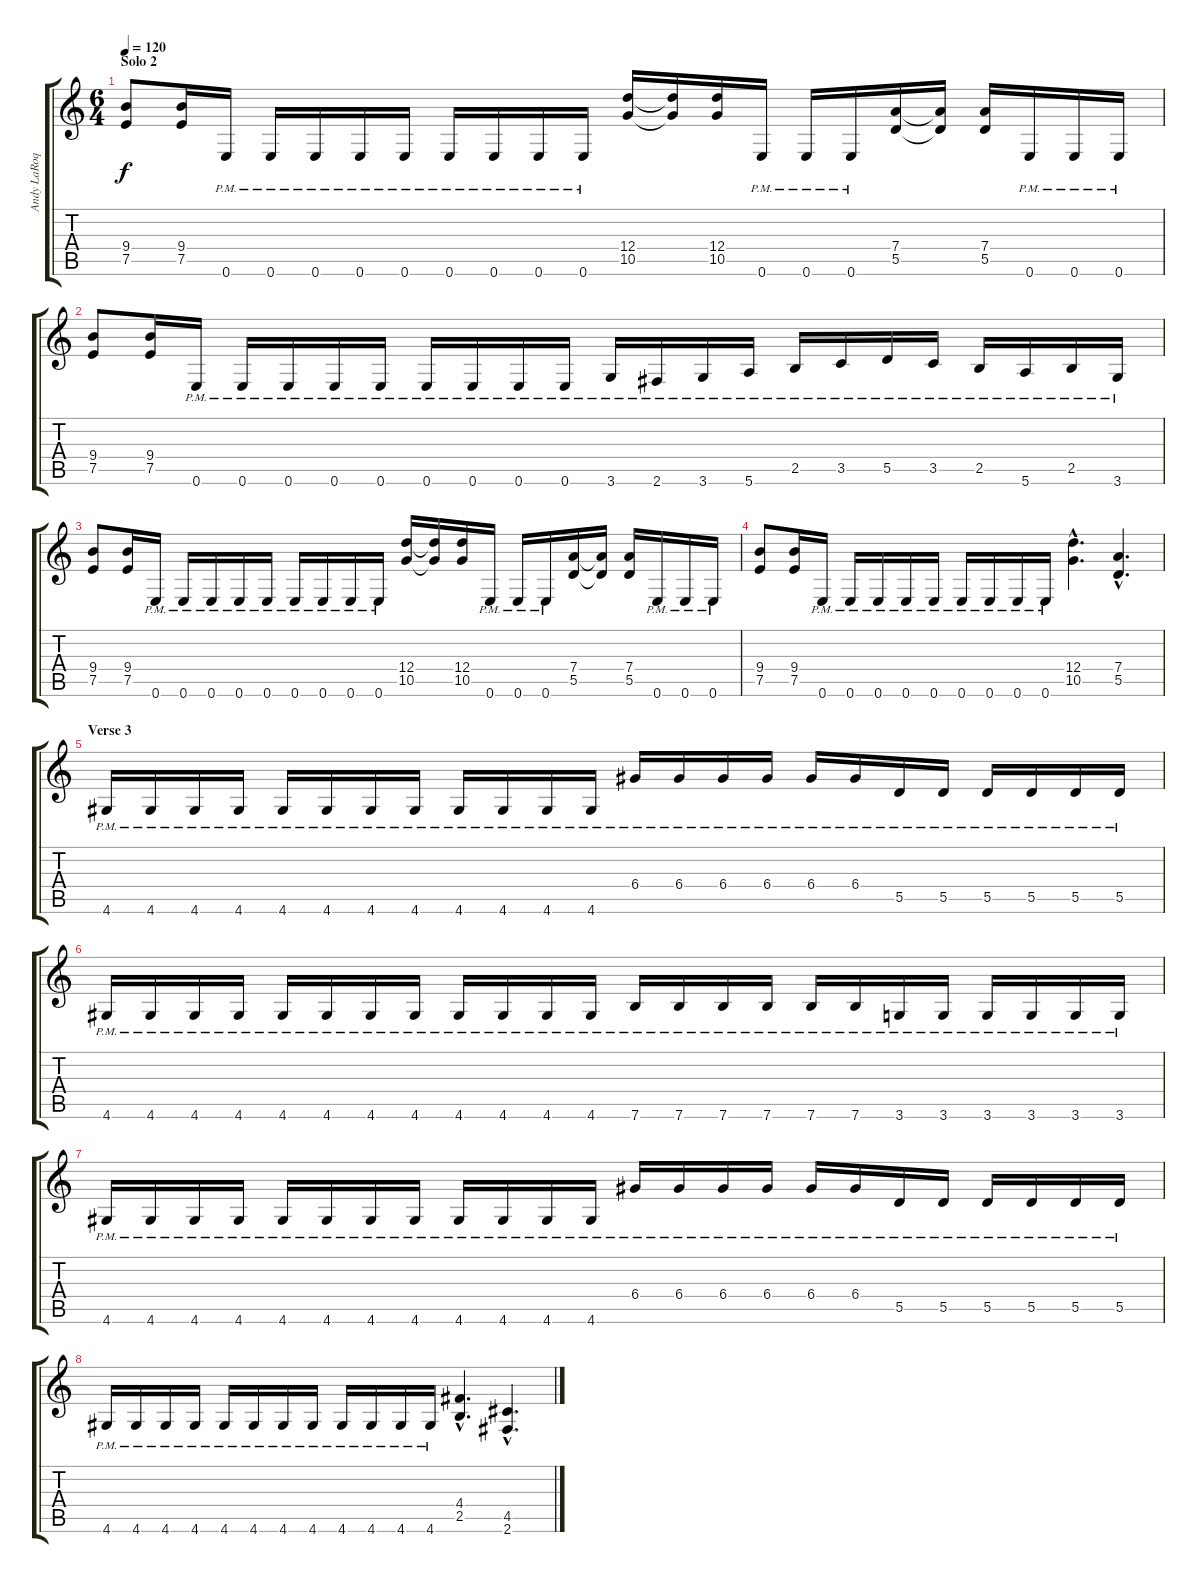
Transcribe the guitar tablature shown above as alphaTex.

\track ("Andy LaRoque" "Andy LaRoq") {instrument distortionguitar}
\staff {score tabs}
\tuning (E4 B3 G3 D3 A2 E2) {hide}
\ts (6 4)
\section ("" "Solo 2")
\tempo 120
\clef g2
\ks c
(9.4 7.5).8{dy f} (9.4 7.5).16 0.6{pm}.16 0.6{pm}.16 0.6{pm}.16 0.6{pm}.16 0.6{pm}.16 0.6{pm}.16 0.6{pm}.16 0.6{pm}.16 0.6{pm}.16 (12.4 10.5).16 (12.4{t} 10.5{t}).16 (12.4 10.5).16 0.6{pm}.16 0.6{pm}.16 0.6{pm}.16 (7.4 5.5).16 (7.4{t} 5.5{t}).16 (7.4 5.5).16 0.6{pm}.16 0.6{pm}.16 0.6{pm}.16 |
(9.4 7.5).8 (9.4 7.5).16 0.6{pm}.16 0.6{pm}.16 0.6{pm}.16 0.6{pm}.16 0.6{pm}.16 0.6{pm}.16 0.6{pm}.16 0.6{pm}.16 0.6{pm}.16 3.6{pm}.16 2.6{pm}.16 3.6{pm}.16 5.6{pm}.16 2.5{pm}.16 3.5{pm}.16 5.5{pm}.16 3.5{pm}.16 2.5{pm}.16 5.6{pm}.16 2.5{pm}.16 3.6{pm}.16 |
(9.4 7.5).8 (9.4 7.5).16 0.6{pm}.16 0.6{pm}.16 0.6{pm}.16 0.6{pm}.16 0.6{pm}.16 0.6{pm}.16 0.6{pm}.16 0.6{pm}.16 0.6{pm}.16 (12.4 10.5).16 (12.4{t} 10.5{t}).16 (12.4 10.5).16 0.6{pm}.16 0.6{pm}.16 0.6{pm}.16 (7.4 5.5).16 (7.4{t} 5.5{t}).16 (7.4 5.5).16 0.6{pm}.16 0.6{pm}.16 0.6{pm}.16 |
(9.4 7.5).8 (9.4 7.5).16 0.6{pm}.16 0.6{pm}.16 0.6{pm}.16 0.6{pm}.16 0.6{pm}.16 0.6{pm}.16 0.6{pm}.16 0.6{pm}.16 0.6{pm}.16 (12.4{hac} 10.5{hac}).4{d} (7.4{hac} 5.5{hac}).4{d} |
\section ("" "Verse 3")
4.6{pm}.16 4.6{pm}.16 4.6{pm}.16 4.6{pm}.16 4.6{pm}.16 4.6{pm}.16 4.6{pm}.16 4.6{pm}.16 4.6{pm}.16 4.6{pm}.16 4.6{pm}.16 4.6{pm}.16 6.4{pm}.16 6.4{pm}.16 6.4{pm}.16 6.4{pm}.16 6.4{pm}.16 6.4{pm}.16 5.5{pm}.16 5.5{pm}.16 5.5{pm}.16 5.5{pm}.16 5.5{pm}.16 5.5{pm}.16 |
4.6{pm}.16 4.6{pm}.16 4.6{pm}.16 4.6{pm}.16 4.6{pm}.16 4.6{pm}.16 4.6{pm}.16 4.6{pm}.16 4.6{pm}.16 4.6{pm}.16 4.6{pm}.16 4.6{pm}.16 7.6{pm}.16 7.6{pm}.16 7.6{pm}.16 7.6{pm}.16 7.6{pm}.16 7.6{pm}.16 3.6{pm}.16 3.6{pm}.16 3.6{pm}.16 3.6{pm}.16 3.6{pm}.16 3.6{pm}.16 |
4.6{pm}.16 4.6{pm}.16 4.6{pm}.16 4.6{pm}.16 4.6{pm}.16 4.6{pm}.16 4.6{pm}.16 4.6{pm}.16 4.6{pm}.16 4.6{pm}.16 4.6{pm}.16 4.6{pm}.16 6.4{pm}.16 6.4{pm}.16 6.4{pm}.16 6.4{pm}.16 6.4{pm}.16 6.4{pm}.16 5.5{pm}.16 5.5{pm}.16 5.5{pm}.16 5.5{pm}.16 5.5{pm}.16 5.5{pm}.16 |
4.6{pm}.16 4.6{pm}.16 4.6{pm}.16 4.6{pm}.16 4.6{pm}.16 4.6{pm}.16 4.6{pm}.16 4.6{pm}.16 4.6{pm}.16 4.6{pm}.16 4.6{pm}.16 4.6{pm}.16 (4.4{hac} 2.5{hac}).4{d} (4.5{hac} 2.6{hac}).4{d}
